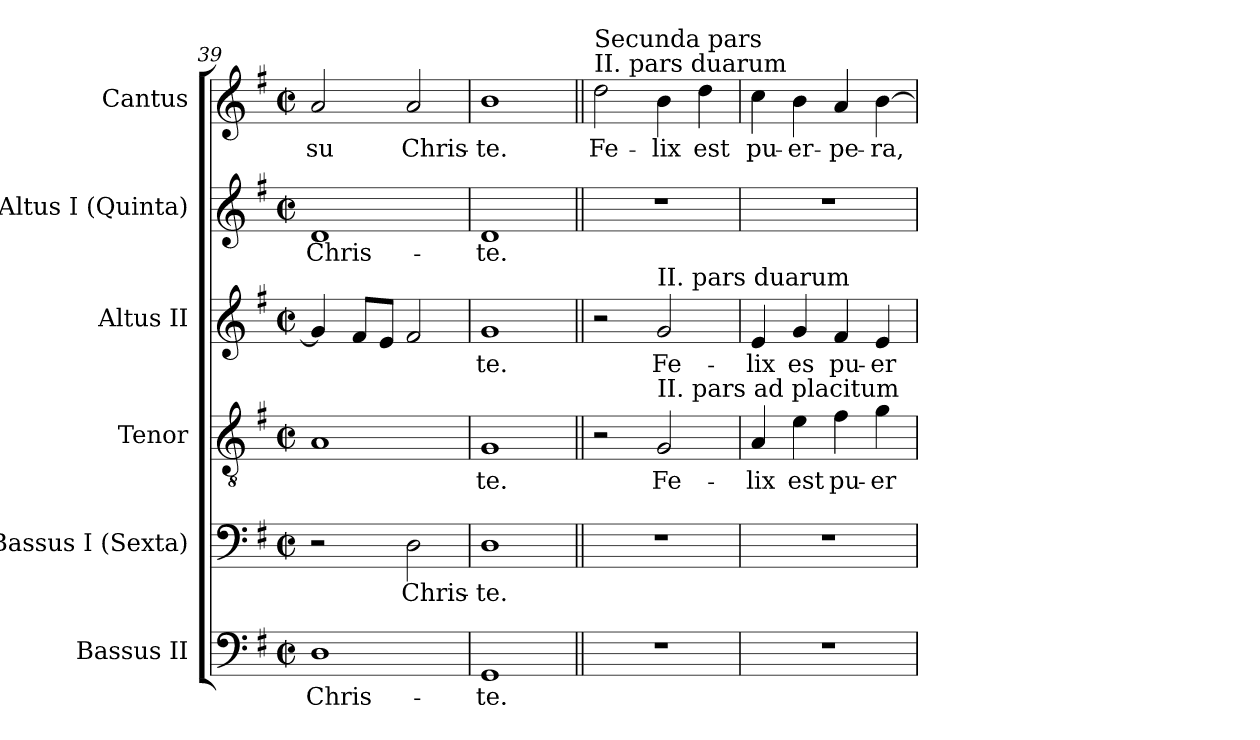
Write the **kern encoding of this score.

**kern	**text	**kern	**text	**kern	**text	**kern	**text	**kern	**text	**kern	**text
*part6	*part6	*part5	*part5	*part4	*part4	*part3	*part3	*part2	*part2	*part1	*part1
*staff6	*staff6	*staff5	*staff5	*staff4	*staff4	*staff3	*staff3	*staff2	*staff2	*staff1	*staff1
*I"Bassus II	*	*I"Bassus I (Sexta)	*	*I"Tenor	*	*I"Altus II	*	*I"Altus I (Quinta)	*	*I"Cantus	*
*I'B.	*	*I'B.	*	*I'T.	*	*I'A.	*	*I'A.	*	*I'S.	*
*clefF4	*	*clefF4	*	*clefGv2	*	*clefG2	*	*clefG2	*	*clefG2	*
*	*	*	*	*ITrd7c12	*	*	*	*	*	*	*
*k[f#]	*	*k[f#]	*	*k[f#]	*	*k[f#]	*	*k[f#]	*	*k[f#]	*
*G:	*	*G:	*	*G:	*	*G:	*	*G:	*	*G:	*
*M2/2	*	*M2/2	*	*M2/2	*	*M2/2	*	*M2/2	*	*M2/2	*
*met(c|)	*	*met(c|)	*	*met(c|)	*	*met(c|)	*	*met(c|)	*	*met(c|)	*
=39	=39	=39	=39	=39	=39	=39	=39	=39	=39	=39	=39
!	!LO:LY:b:color=#000000	!	!	!	!	!	!	!	!	!	!
!	!	!	!	!	!	!	!	!	!LO:LY:b:color=#000000	!	!
!	!	!	!	!	!	!	!	!	!	!	!LO:LY:b:color=#000000
1Di	Chris-	2r	.	1AAi	.	4gi/]	.	1di	Chris-	2ai/	-su
.	.	.	.	.	.	8f#i/L	.	.	.	.	.
.	.	.	.	.	.	8ei/J	.	.	.	.	.
!	!	!	!LO:LY:b:color=#000000	!	!	!	!	!	!	!	!
!	!	!	!	!	!	!	!	!	!	!	!LO:LY:b:color=#000000
.	.	2Di\	Chris-	.	.	2f#i/	.	.	.	2ai/	Chris-
=40	=40	=40	=40	=40	=40	=40	=40	=40	=40	=40	=40
!	!LO:LY:b:color=#000000	!	!	!	!	!	!	!	!	!	!
!	!	!	!LO:LY:b:color=#000000	!	!	!	!	!	!	!	!
!	!	!	!	!	!LO:LY:b:color=#000000	!	!	!	!	!	!
!	!	!	!	!	!	!	!LO:LY:b:color=#000000	!	!	!	!
!	!	!	!	!	!	!	!	!	!LO:LY:b:color=#000000	!	!
!	!	!	!	!	!	!	!	!	!	!	!LO:LY:b:color=#000000
1GGi	-te.	1Di	-te.	1GGi	-te.	1gi	-te.	1di	-te.	1bi	-te.
!!LO:LB:g=z
=41||	=41||	=41||	=41||	=41||	=41||	=41||	=41||	=41||	=41||	=41||	=41||
!	!	!	!	!	!	!	!	!	!	!LO:TX:a:t=II. pars duarum	!
!	!	!	!	!	!	!	!	!	!	!LO:TX:a:t=Secunda pars	!
!	!	!	!	!	!	!	!	!	!	!	!LO:LY:b:color=#000000
1r	.	1r	.	2r	.	2r	.	1r	.	2ddi\	Fe-
!	!	!	!	!	!LO:LY:b:color=#000000	!	!	!	!	!	!
!	!	!	!	!	!	!	!LO:LY:b:color=#000000	!	!	!	!
!	!	!	!	!	!	!LO:TX:a:t=II. pars duarum	!	!	!	!	!
!	!	!	!	!LO:TX:a:t=II. pars ad placitum	!	!	!	!	!	!	!
!	!	!	!	!	!	!	!	!	!	!	!LO:LY:b:color=#000000
.	.	.	.	2GGi/	Fe-	2gi/	Fe-	.	.	4bi\	-lix
!	!	!	!	!	!	!	!	!	!	!	!LO:LY:b:color=#000000
.	.	.	.	.	.	.	.	.	.	4ddi\	est
=42	=42	=42	=42	=42	=42	=42	=42	=42	=42	=42	=42
!	!	!	!	!	!LO:LY:b:color=#000000	!	!	!	!	!	!
!	!	!	!	!	!	!	!LO:LY:b:color=#000000	!	!	!	!
!	!	!	!	!	!	!	!	!	!	!	!LO:LY:b:color=#000000
1r	.	1r	.	4AAi/	-lix	4ei/	-lix	1r	.	4cci\	pu-
!	!	!	!	!	!LO:LY:b:color=#000000	!	!	!	!	!	!
!	!	!	!	!	!	!	!LO:LY:b:color=#000000	!	!	!	!
!	!	!	!	!	!	!	!	!	!	!	!LO:LY:b:color=#000000
.	.	.	.	4Ei\	est	4gi/	es	.	.	4bi\	-er-
!	!	!	!	!	!LO:LY:b:color=#000000	!	!	!	!	!	!
!	!	!	!	!	!	!	!LO:LY:b:color=#000000	!	!	!	!
!	!	!	!	!	!	!	!	!	!	!	!LO:LY:b:color=#000000
.	.	.	.	4F#i\	pu-	4f#i/	pu-	.	.	4ai/	-pe-
!	!	!	!	!	!LO:LY:b:color=#000000	!	!	!	!	!	!
!	!	!	!	!	!	!	!LO:LY:b:color=#000000	!	!	!	!
!	!	!	!	!	!	!	!	!	!	!	!LO:LY:b:color=#000000
.	.	.	.	4Gi\	-er-	4ei/	-er-	.	.	[>4bi\	-ra,
=	=	=	=	=	=	=	=	=	=	=	=
*-	*-	*-	*-	*-	*-	*-	*-	*-	*-	*-	*-
